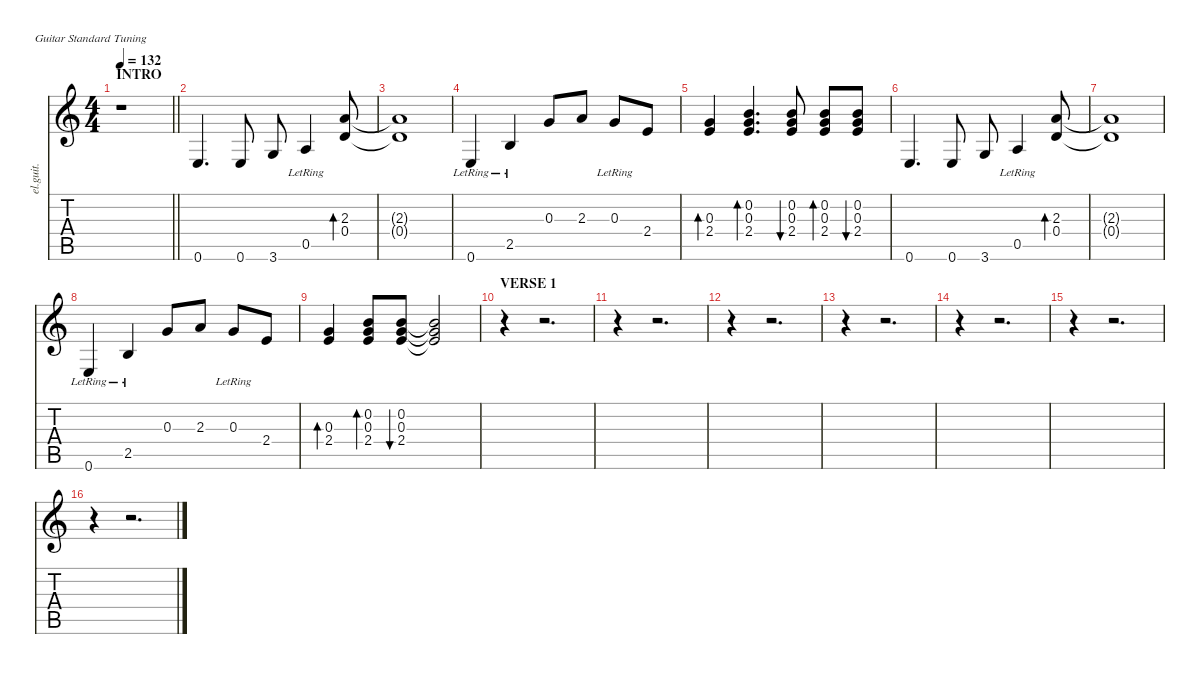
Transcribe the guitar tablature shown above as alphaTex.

\defaultSystemsLayout 4
\hideDynamics
\bracketExtendMode nobrackets
\otherSystemsTrackNameOrientation horizontal
\track ("Gtr.3 (Doubled)" "el.guit.") {instrument electricguitarclean}
\staff {score tabs}
\tuning (E4 B3 G3 D3 A2 E2)
\ts (4 4)
\section ("" "INTRO")
\tempo 132
\clef g2
\barLineRight lightlight
\ks c
r.1{dy fff instrument electricguitarclean beam Down} |
0.6.4{d beam Up} 0.6.8{dy mp beam Up} 3.6.8{dy mf beam Up} 0.5{lr}.4{dy ff beam Up} (2.3 0.4).8{bd 60 beam Up} |
(2.3{t} 0.4{t}).1{dy f beam Up} |
0.6{lr}.4{beam Up} 2.5{lr}.4{beam Up} 0.3.8{dy mf beam Up} 2.3.8{dy ff beam Up} 0.3{lr}.8{dy f beam Up} 2.4.8{beam Up} |
(0.3 2.4).4{bd 120 dy mf beam Up} (0.2 0.3 2.4).4{d bd 60 dy ff beam Up} (0.2 0.3 2.4).8{bu 30 dy mf beam Up} (0.2 0.3 2.4).8{bd 30 beam Up} (0.2 0.3 2.4).8{bu 30 dy mp beam Up} |
0.6.4{d dy mf beam Up} 0.6.8{dy ff beam Up} 3.6.8{dy f beam Up} 0.5{lr}.4{beam Up} (2.3 0.4).8{bd 60 beam Up} |
(2.3{t} 0.4{t}).1{beam Up} |
0.6{lr}.4{beam Up} 2.5{lr}.4{dy ff beam Up} 0.3.8{dy f beam Up} 2.3.8{dy ff beam Up} 0.3{lr}.8{beam Up} 2.4.8{dy f beam Up} |
(0.3 2.4).4{bd 120 dy mp beam Up} (0.2 0.3 2.4).8{bd 60 beam Up} (0.2 0.3 2.4).8{bu 30 dy mf beam Up} (0.2{t} 0.3{t} 2.4{t}).2{dy f beam Up} |
\section ("" "VERSE 1")
r.4{beam Down} r.2{d beam Down} |
r.4{beam Down} r.2{d beam Down} |
r.4{beam Down} r.2{d beam Down} |
r.4{beam Down} r.2{d beam Down} |
r.4{beam Down} r.2{d beam Down} |
r.4{beam Down} r.2{d beam Down} |
r.4{beam Down} r.2{d beam Down}
